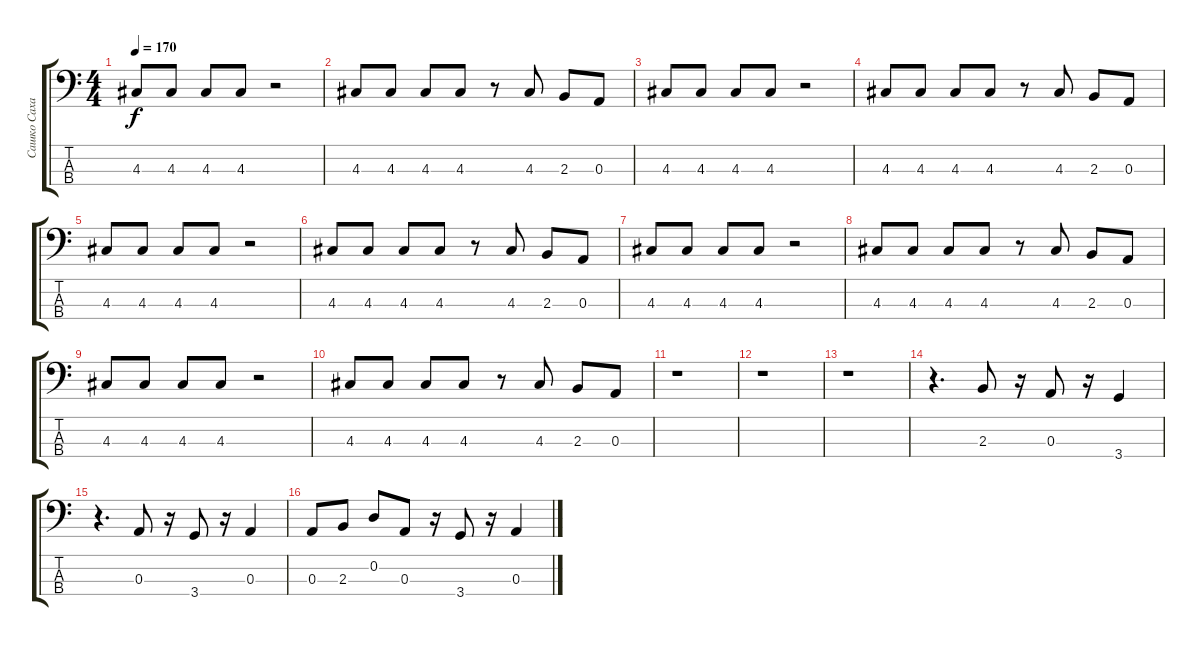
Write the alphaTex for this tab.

\track ("Сашко Сахаров" "Сашко Саха") {instrument electricbasspick}
\staff {score tabs}
\tuning (G2 D2 A1 E1) {hide}
\ts (4 4)
\tempo 170
\clef f4
\ks c
4.3.8{dy f} 4.3.8 4.3.8 4.3.8 r.2 |
4.3.8 4.3.8 4.3.8 4.3.8 r.8 4.3.8 2.3.8 0.3.8 |
4.3.8 4.3.8 4.3.8 4.3.8 r.2 |
4.3.8 4.3.8 4.3.8 4.3.8 r.8 4.3.8 2.3.8 0.3.8 |
4.3.8 4.3.8 4.3.8 4.3.8 r.2 |
4.3.8 4.3.8 4.3.8 4.3.8 r.8 4.3.8 2.3.8 0.3.8 |
4.3.8 4.3.8 4.3.8 4.3.8 r.2 |
4.3.8 4.3.8 4.3.8 4.3.8 r.8 4.3.8 2.3.8 0.3.8 |
4.3.8 4.3.8 4.3.8 4.3.8 r.2 |
4.3.8 4.3.8 4.3.8 4.3.8 r.8 4.3.8 2.3.8 0.3.8 |
r.1 |
r.1 |
r.1 |
r.4{d} 2.3.8 r.16 0.3.8 r.16 3.4.4 |
r.4{d} 0.3.8 r.16 3.4.8 r.16 0.3.4 |
0.3.8 2.3.8 0.2.8 0.3.8 r.16 3.4.8 r.16 0.3.4
